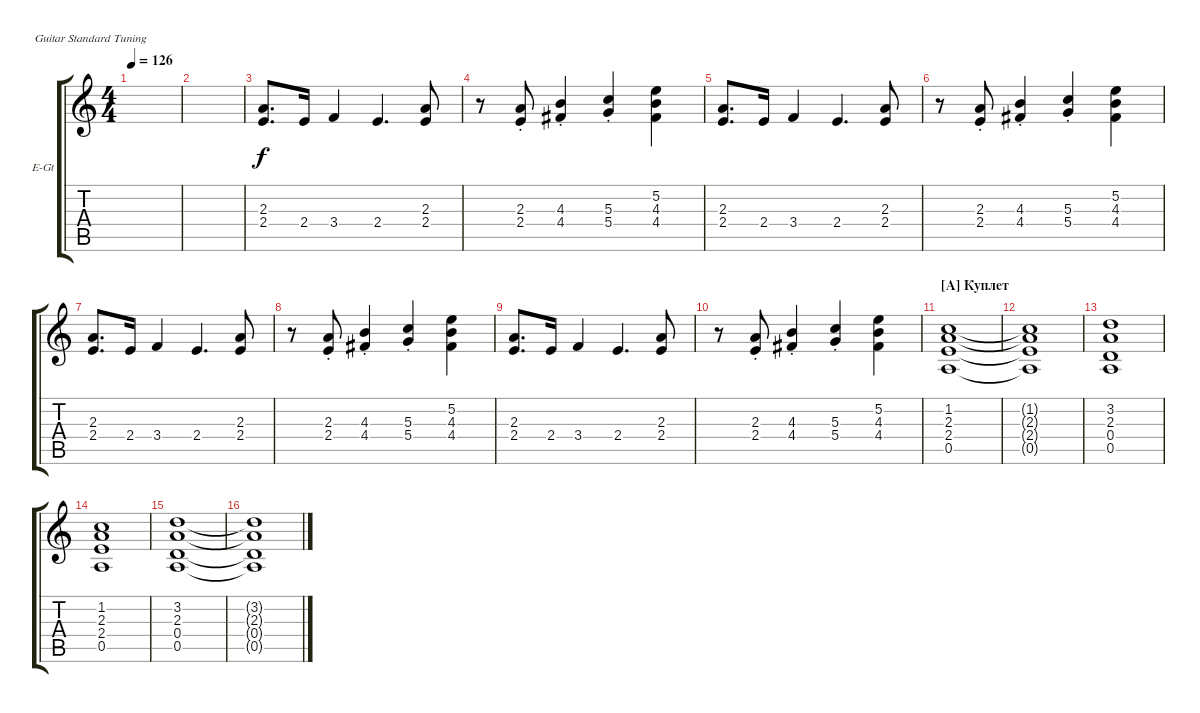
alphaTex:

\defaultSystemsLayout 4
\bracketExtendMode groupsimilarinstruments
\firstSystemTrackNameOrientation horizontal
\otherSystemsTrackNameOrientation horizontal
\track ("Г. Каспарян" "E-Gt") {instrument overdrivenguitar}
\staff {score tabs}
\tuning (E4 B3 G3 D3 A2 E2)
\ts (4 4)
\tempo 126
\clef g2
\ks c
|
|
(2.4 2.3).8{d} 2.4.16 3.4.4 2.4.4{d} (2.4 2.3).8 |
r.8 (2.4{st} 2.3{st}).8 (4.4{st} 4.3{st}).4 (5.4{st} 5.3{st}).4 (4.3 5.2 4.4).4 |
(2.4 2.3).8{d} 2.4.16 3.4.4 2.4.4{d} (2.4 2.3).8 |
r.8 (2.4{st} 2.3{st}).8 (4.4{st} 4.3{st}).4 (5.4{st} 5.3{st}).4 (4.3 5.2 4.4).4 |
(2.4 2.3).8{d} 2.4.16 3.4.4 2.4.4{d} (2.4 2.3).8 |
r.8 (2.4{st} 2.3{st}).8 (4.4{st} 4.3{st}).4 (5.4{st} 5.3{st}).4 (4.3 5.2 4.4).4 |
(2.4 2.3).8{d} 2.4.16 3.4.4 2.4.4{d} (2.4 2.3).8 |
r.8 (2.4{st} 2.3{st}).8 (4.4{st} 4.3{st}).4 (5.4{st} 5.3{st}).4 (4.3 5.2 4.4).4 |
\section ("A" "Куплет")
(0.5 2.4 2.3 1.2).1 |
(0.5{t} 2.4{t} 2.3{t} 1.2{t}).1 |
(0.5 0.4 2.3 3.2).1 |
(0.5 2.4 2.3 1.2).1 |
(0.5 0.4 2.3 3.2).1 |
(0.5{t} 0.4{t} 2.3{t} 3.2{t}).1
